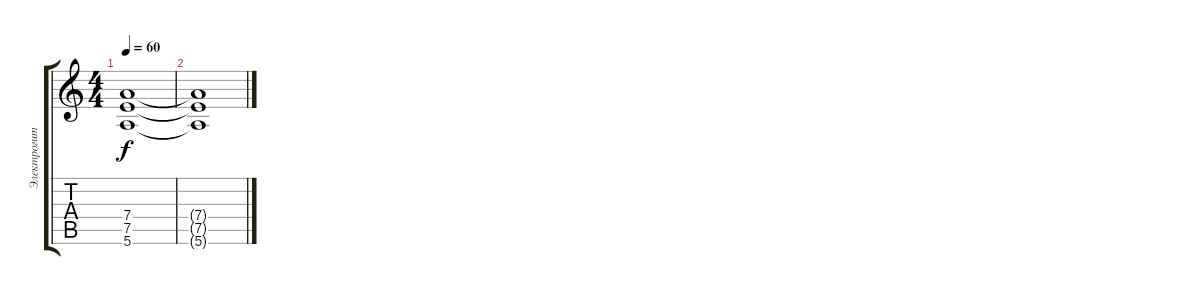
\track ("Электрогитара" "Электрогит") {instrument distortionguitar}
\staff {score tabs}
\tuning (E4 B3 G3 D3 A2 E2) {hide}
\ts (4 4)
\tempo 60
\clef g2
\ks c
(7.4 7.5 5.6).1{dy f} |
(7.4{t} 7.5{t} 5.6{t}).1
